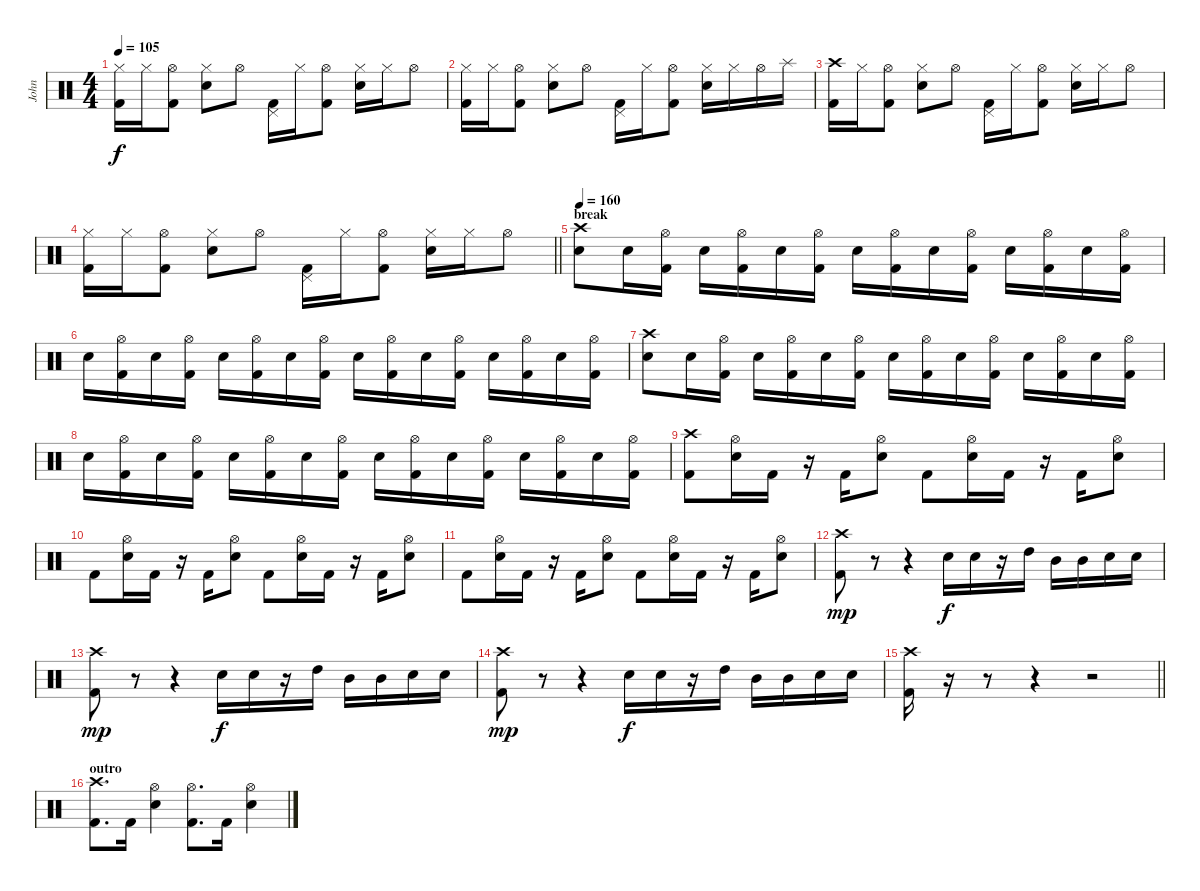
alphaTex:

\track ("John" "John") {instrument percussion}
\staff {score}
\articulation defaults
\ts (4 4)
\tempo 105
\clef neutral
\ks c
("Hi-Hat (closed)" "Kick (hit) 2").16{dy f} "Hi-Hat (closed)".16 ("Hi-Hat (open)" "Kick (hit) 2").8 ("Hi-Hat (closed)" "Snare (hit) 2").8 "Hi-Hat (open)".8 ("Pedal Hi-Hat (hit)" "Kick (hit) 2").16 "Hi-Hat (closed)".16 ("Hi-Hat (open)" "Kick (hit) 2").8 ("Hi-Hat (closed)" "Snare (hit) 2").16 "Hi-Hat (closed)".16 "Hi-Hat (open)".8 |
("Hi-Hat (closed)" "Kick (hit) 2").16 "Hi-Hat (closed)".16 ("Hi-Hat (open)" "Kick (hit) 2").8 ("Hi-Hat (closed)" "Snare (hit) 2").8 "Hi-Hat (open)".8 ("Pedal Hi-Hat (hit)" "Kick (hit) 2").16 "Hi-Hat (closed)".16 ("Hi-Hat (open)" "Kick (hit) 2").8 ("Hi-Hat (closed)" "Snare (hit) 2").16 "Hi-Hat (closed)".16 "Hi-Hat (open)".16 "Splash (hit)".16 |
("Crash high (hit)" "Kick (hit) 2").16 "Hi-Hat (closed)".16 ("Hi-Hat (open)" "Kick (hit) 2").8 ("Hi-Hat (closed)" "Snare (hit) 2").8 "Hi-Hat (open)".8 ("Pedal Hi-Hat (hit)" "Kick (hit) 2").16 "Hi-Hat (closed)".16 ("Hi-Hat (open)" "Kick (hit) 2").8 ("Hi-Hat (closed)" "Snare (hit) 2").16 "Hi-Hat (closed)".16 "Hi-Hat (open)".8 |
\barLineRight lightlight
("Hi-Hat (closed)" "Kick (hit) 2").16 "Hi-Hat (closed)".16 ("Hi-Hat (open)" "Kick (hit) 2").8 ("Hi-Hat (closed)" "Snare (hit) 2").8 "Hi-Hat (open)".8 ("Pedal Hi-Hat (hit)" "Kick (hit) 2").16 "Hi-Hat (closed)".16 ("Hi-Hat (open)" "Kick (hit) 2").8 ("Hi-Hat (closed)" "Snare (hit) 2").16 "Hi-Hat (closed)".16 "Hi-Hat (open)".8 |
\section ("" "break")
\tempo 160
("Crash high (hit)" "Snare (hit) 2").8 "Snare (hit) 2".16 ("Hi-Hat (open)" "Kick (hit) 2").16 "Snare (hit) 2".16 ("Hi-Hat (open)" "Kick (hit) 2").16 "Snare (hit) 2".16 ("Hi-Hat (open)" "Kick (hit) 2").16 "Snare (hit) 2".16 ("Hi-Hat (open)" "Kick (hit) 2").16 "Snare (hit) 2".16 ("Hi-Hat (open)" "Kick (hit) 2").16 "Snare (hit) 2".16 ("Hi-Hat (open)" "Kick (hit) 2").16 "Snare (hit) 2".16 ("Hi-Hat (open)" "Kick (hit) 2").16 |
"Snare (hit) 2".16 ("Hi-Hat (open)" "Kick (hit) 2").16 "Snare (hit) 2".16 ("Hi-Hat (open)" "Kick (hit) 2").16 "Snare (hit) 2".16 ("Hi-Hat (open)" "Kick (hit) 2").16 "Snare (hit) 2".16 ("Hi-Hat (open)" "Kick (hit) 2").16 "Snare (hit) 2".16 ("Hi-Hat (open)" "Kick (hit) 2").16 "Snare (hit) 2".16 ("Hi-Hat (open)" "Kick (hit) 2").16 "Snare (hit) 2".16 ("Hi-Hat (open)" "Kick (hit) 2").16 "Snare (hit) 2".16 ("Hi-Hat (open)" "Kick (hit) 2").16 |
("Crash high (hit)" "Snare (hit) 2").8 "Snare (hit) 2".16 ("Hi-Hat (open)" "Kick (hit) 2").16 "Snare (hit) 2".16 ("Hi-Hat (open)" "Kick (hit) 2").16 "Snare (hit) 2".16 ("Hi-Hat (open)" "Kick (hit) 2").16 "Snare (hit) 2".16 ("Hi-Hat (open)" "Kick (hit) 2").16 "Snare (hit) 2".16 ("Hi-Hat (open)" "Kick (hit) 2").16 "Snare (hit) 2".16 ("Hi-Hat (open)" "Kick (hit) 2").16 "Snare (hit) 2".16 ("Hi-Hat (open)" "Kick (hit) 2").16 |
"Snare (hit) 2".16 ("Hi-Hat (open)" "Kick (hit) 2").16 "Snare (hit) 2".16 ("Hi-Hat (open)" "Kick (hit) 2").16 "Snare (hit) 2".16 ("Hi-Hat (open)" "Kick (hit) 2").16 "Snare (hit) 2".16 ("Hi-Hat (open)" "Kick (hit) 2").16 "Snare (hit) 2".16 ("Hi-Hat (open)" "Kick (hit) 2").16 "Snare (hit) 2".16 ("Hi-Hat (open)" "Kick (hit) 2").16 "Snare (hit) 2".16 ("Hi-Hat (open)" "Kick (hit) 2").16 "Snare (hit) 2".16 ("Hi-Hat (open)" "Kick (hit) 2").16 |
("Crash high (hit)" "Kick (hit) 2").8 ("Hi-Hat (open)" "Snare (hit) 2").16 "Kick (hit) 2".16 r.16 "Kick (hit) 2".16 ("Hi-Hat (open)" "Snare (hit) 2").8 "Kick (hit) 2".8 ("Hi-Hat (open)" "Snare (hit) 2").16 "Kick (hit) 2".16 r.16 "Kick (hit) 2".16 ("Hi-Hat (open)" "Snare (hit) 2").8 |
"Kick (hit) 2".8 ("Hi-Hat (open)" "Snare (hit) 2").16 "Kick (hit) 2".16 r.16 "Kick (hit) 2".16 ("Hi-Hat (open)" "Snare (hit) 2").8 "Kick (hit) 2".8 ("Hi-Hat (open)" "Snare (hit) 2").16 "Kick (hit) 2".16 r.16 "Kick (hit) 2".16 ("Hi-Hat (open)" "Snare (hit) 2").8 |
"Kick (hit) 2".8 ("Hi-Hat (open)" "Snare (hit) 2").16 "Kick (hit) 2".16 r.16 "Kick (hit) 2".16 ("Hi-Hat (open)" "Snare (hit) 2").8 "Kick (hit) 2".8 ("Hi-Hat (open)" "Snare (hit) 2").16 "Kick (hit) 2".16 r.16 "Kick (hit) 2".16 ("Hi-Hat (open)" "Snare (hit) 2").8 |
("Crash high (hit)" "Kick (hit) 2").8{dy mp} r.8{volume 0} r.4 "Snare (hit) 2".16{dy f volume 6} "Snare (hit) 2".16 r.16 "High Tom (hit)".16 "Mid Tom (hit)".16 "Mid Tom (hit)".16 "Snare (hit) 2".16 "Snare (hit) 2".16 |
("Crash high (hit)" "Kick (hit) 2").8{dy mp} r.8{volume 0} r.4 "Snare (hit) 2".16{dy f volume 6} "Snare (hit) 2".16 r.16 "High Tom (hit)".16 "Mid Tom (hit)".16 "Mid Tom (hit)".16 "Snare (hit) 2".16 "Snare (hit) 2".16 |
("Crash high (hit)" "Kick (hit) 2").8{dy mp} r.8{volume 0} r.4 "Snare (hit) 2".16{dy f volume 6} "Snare (hit) 2".16 r.16 "High Tom (hit)".16 "Mid Tom (hit)".16 "Mid Tom (hit)".16 "Snare (hit) 2".16 "Snare (hit) 2".16 |
\barLineRight lightlight
("Crash high (hit)" "Kick (hit) 2").16{volume 0} r.16 r.8 r.4 r.2 |
\section ("" "outro")
("Crash high (hit)" "Kick (hit) 2").8{d volume 6} "Kick (hit) 2".16 ("Hi-Hat (open)" "Snare (hit) 2").4 ("Hi-Hat (open)" "Kick (hit) 2").8{d} "Kick (hit) 2".16 ("Hi-Hat (open)" "Snare (hit) 2").4
